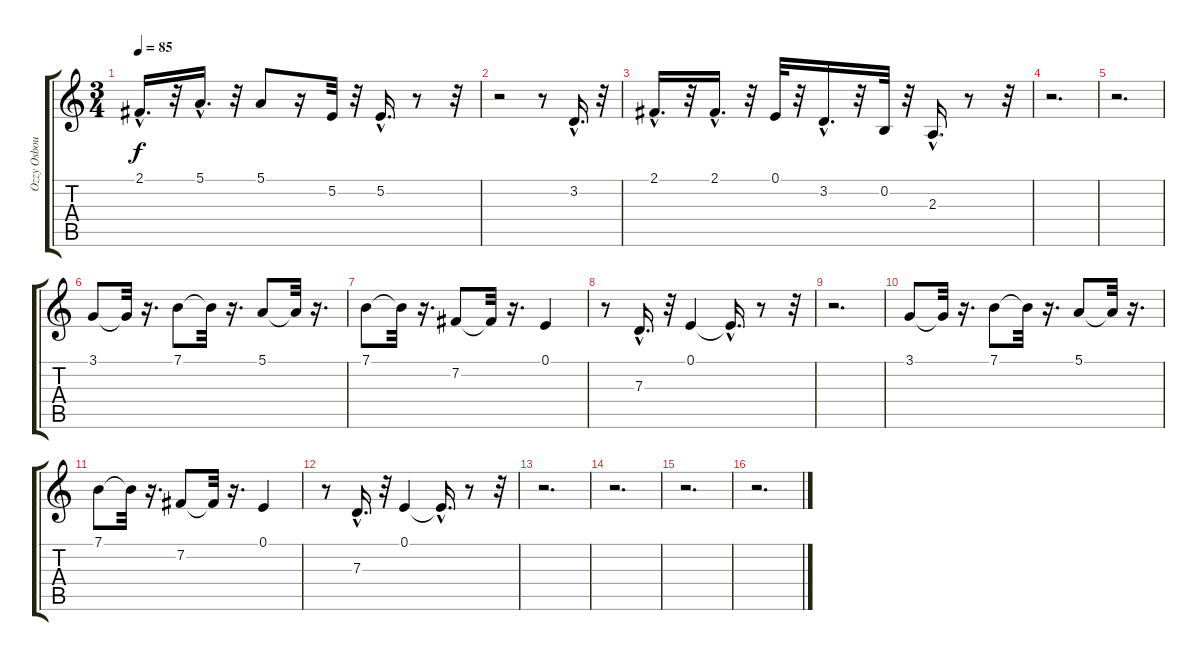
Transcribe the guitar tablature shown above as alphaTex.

\track ("Ozzy Osbourne" "Ozzy Osbou") {instrument lead8bassandlead}
\staff {score tabs}
\tuning (E4 B3 G3 D3 A2 E2) {hide}
\ts (3 4)
\tempo 85
\clef g2
\ks c
2.1{hac}.16{d dy f} r.32 5.1{hac}.16{d} r.32 5.1.8 r.16 5.2.32 r.32 5.2{hac}.16{d} r.8 r.32 |
r.2 r.8 3.2{hac}.16{d} r.32 |
2.1{hac}.16{d} r.32 2.1{hac}.16{d} r.32 0.1.32 r.32 3.2{hac}.16{d} r.32 0.2.32 r.32 2.3{hac}.16{d} r.8 r.32 |
r.2{d} |
r.2{d} |
3.1.8 3.1{t}.32 r.16{d} 7.1.8 7.1{t}.32 r.16{d} 5.1.8 5.1{t}.32 r.16{d} |
7.1.8 7.1{t}.32 r.16{d} 7.2.8 7.2{t}.32 r.16{d} 0.1.4 |
r.8 7.3{hac}.16{d} r.32 0.1.4 0.1{hac t}.16{d} r.8 r.32 |
r.2{d} |
3.1.8 3.1{t}.32 r.16{d} 7.1.8 7.1{t}.32 r.16{d} 5.1.8 5.1{t}.32 r.16{d} |
7.1.8 7.1{t}.32 r.16{d} 7.2.8 7.2{t}.32 r.16{d} 0.1.4 |
r.8 7.3{hac}.16{d} r.32 0.1.4 0.1{hac t}.16{d} r.8 r.32 |
r.2{d} |
r.2{d} |
r.2{d} |
r.2{d}
